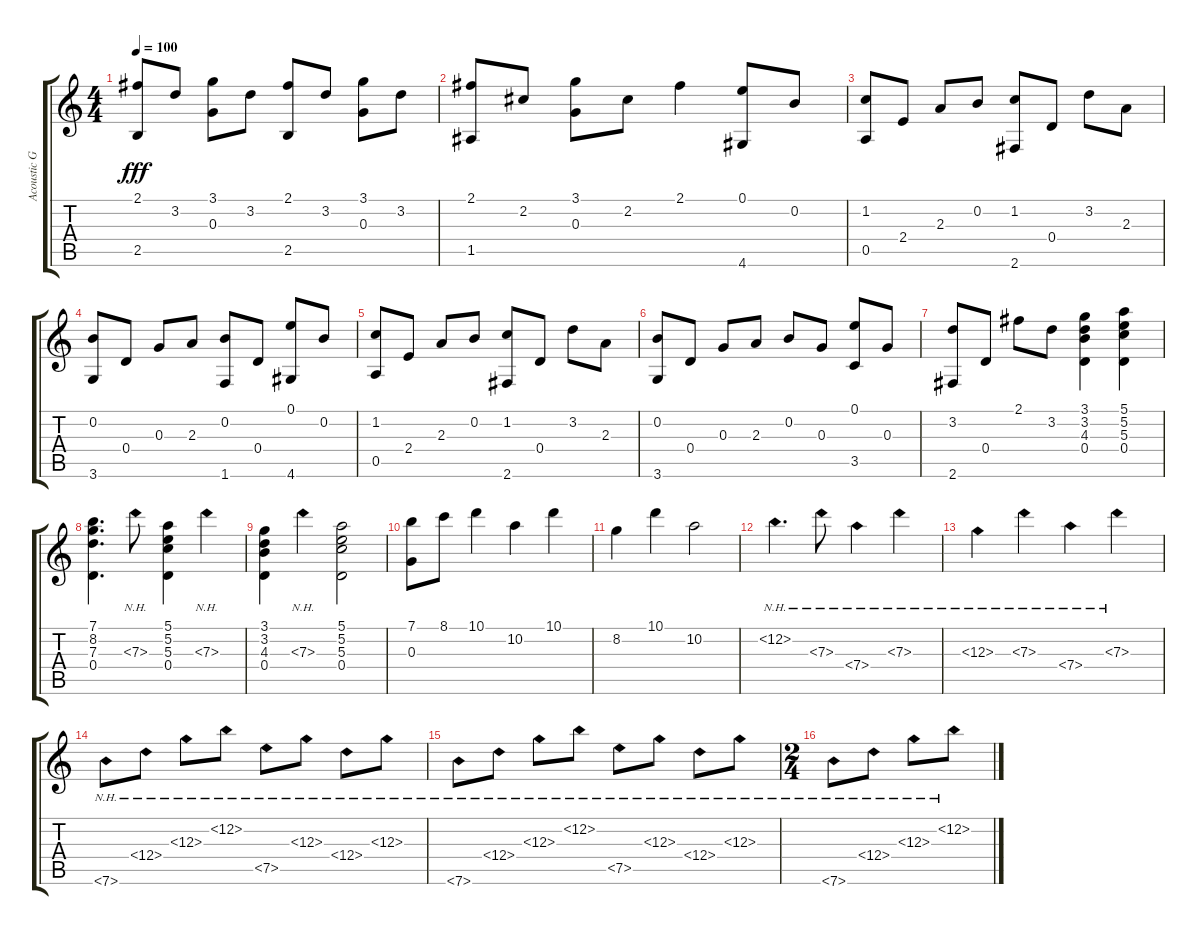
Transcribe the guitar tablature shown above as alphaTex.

\track ("Acoustic Guitar " "Acoustic G") {instrument acousticguitarnylon}
\staff {score tabs}
\tuning (E4 B3 G3 D3 A2 E2) {hide}
\ts (4 4)
\tempo 100
\clef g2
\ks c
(2.1 2.5).8{dy fff} 3.2.8 (3.1 0.3).8 3.2.8 (2.1 2.5).8 3.2.8 (3.1 0.3).8 3.2.8 |
(2.1 1.5).8 2.2.8 (3.1 0.3).8 2.2.8 2.1.4 (0.1 4.6).8 0.2.8 |
(1.2 0.5).8 2.4.8 2.3.8 0.2.8 (1.2 2.6).8 0.4.8 3.2.8 2.3.8 |
(0.2 3.6).8 0.4.8 0.3.8 2.3.8 (0.2 1.6).8 0.4.8 (0.1 4.6).8 0.2.8 |
(1.2 0.5).8 2.4.8 2.3.8 0.2.8 (1.2 2.6).8 0.4.8 3.2.8 2.3.8 |
(0.2 3.6).8 0.4.8 0.3.8 2.3.8 0.2.8 0.3.8 (0.1 3.5).8 0.3.8 |
(3.2 2.6).8 0.4.8 2.1.8 3.2.8 (3.1 3.2 4.3 0.4).4 (5.1 5.2 5.3 0.4).4 |
(7.1 8.2 7.3 0.4).4{d} 7.3{nh}.8 (5.1 5.2 5.3 0.4).4 7.3{nh}.4 |
(3.1 3.2 4.3 0.4).4 7.3{nh}.4 (5.1 5.2 5.3 0.4).2 |
(7.1 0.3).8 8.1.8 10.1.4 10.2.4 10.1.4 |
8.2.4 10.1.4 10.2.2 |
12.2{nh}.4{d} 7.3{nh}.8 7.4{nh}.4 7.3{nh}.4 |
12.3{nh}.4 7.3{nh}.4 7.4{nh}.4 7.3{nh}.4 |
7.6{nh}.8 12.4{nh}.8 12.3{nh}.8 12.2{nh}.8 7.5{nh}.8 12.3{nh}.8 12.4{nh}.8 12.3{nh}.8 |
7.6{nh}.8 12.4{nh}.8 12.3{nh}.8 12.2{nh}.8 7.5{nh}.8 12.3{nh}.8 12.4{nh}.8 12.3{nh}.8 |
\ts (2 4)
7.6{nh}.8 12.4{nh}.8 12.3{nh}.8 12.2{nh}.8
